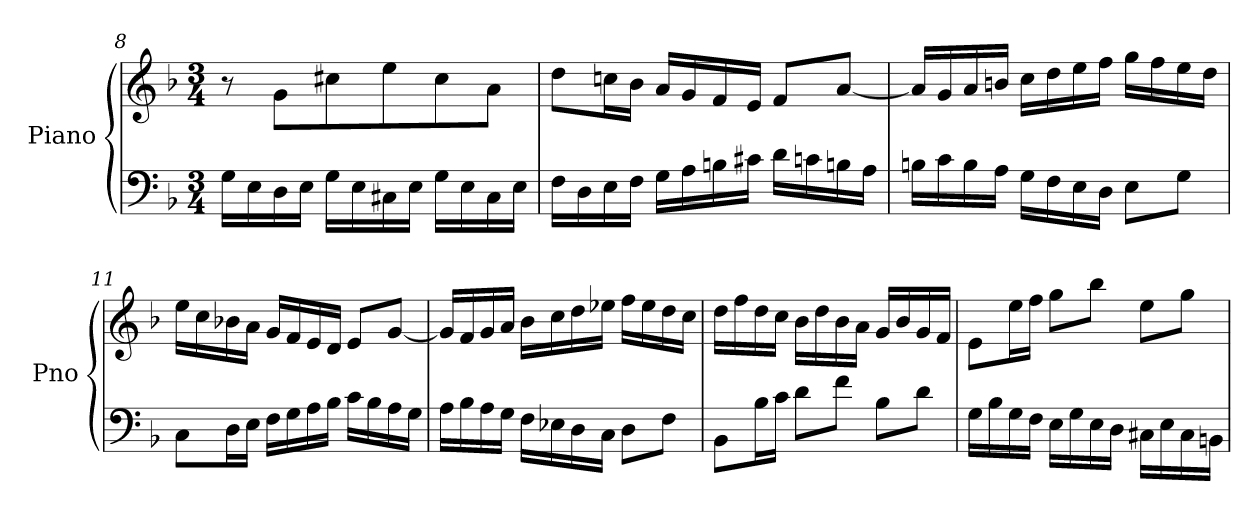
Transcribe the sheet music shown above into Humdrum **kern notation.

**kern	**kern
*part1	*part1
*staff2	*staff1
*I"Piano	*
*I'Pno	*
*clefF4	*clefG2
*k[b-]	*k[b-]
*M3/4	*M3/4
=8	=8
16G\LL	8r
16E\	.
16D\	8g\L
16E\JJ	.
16G\LL	8cc#X\
16E\	.
16C#X\	8ee\
16E\JJ	.
16G\LL	8cc#\
16E\	.
16C#\	8a\J
16E\JJ	.
!!LO:LB:g=z
=9	=9
16F\LL	8dd\L
16D\	.
16E\	16ccn\L
16F\JJ	16b-\JJ
16G\LL	16a/LL
16A\	16g/
16Bn\	16f/
16c#X\JJ	16e/JJ
16d\LL	8f/L
16cn\	.
16Bn\	[8a/J
16A\JJ	.
=10	=10
16Bn\LL	16a/LL]
16c\	16g/
16B\	16a/
16A\JJ	16bn/JJ
16G\LL	16cc\LL
16F\	16dd\
16E\	16ee\
16D\JJ	16ff\JJ
8E\L	16gg\LL
.	16ff\
8G\J	16ee\
.	16dd\JJ
=11	=11
8C\L	16ee\LL
.	16cc\
16D\L	16b-X\
16E\JJ	16a\JJ
16F\LL	16g/LL
16G\	16f/
16A\	16e/
16B-\JJ	16d/JJ
16c\LL	8e/L
16B-\	.
16A\	[8g/J
16G\JJ	.
=12	=12
16A\LL	16g/LL]
16B-\	16f/
16A\	16g/
16G\JJ	16a/JJ
16F\LL	16b-\LL
16E-X\	16cc\
16D\	16dd\
16C\JJ	16ee-X\JJ
8D\L	16ff\LL
.	16ee-\
8F\J	16dd\
.	16cc\JJ
!!LO:LB:g=z
=13	=13
8BB-\L	16dd\LL
.	16ff\
16B-\L	16dd\
16c\JJ	16cc\JJ
8d\L	16b-\LL
.	16dd\
8f\J	16b-\
.	16a\JJ
8B-\L	16g/LL
.	16b-/
8d\J	16g/
.	16f/JJ
=14	=14
16G\LL	8e\L
16B-\	.
16G\	16ee\L
16F\JJ	16ff\JJ
16E\LL	8gg\L
16G\	.
16E\	8bb-\J
16D\JJ	.
16C#X\LL	8ee\L
16E\	.
16C#\	8gg\J
16BBn\JJ	.
=	=
*-	*-
